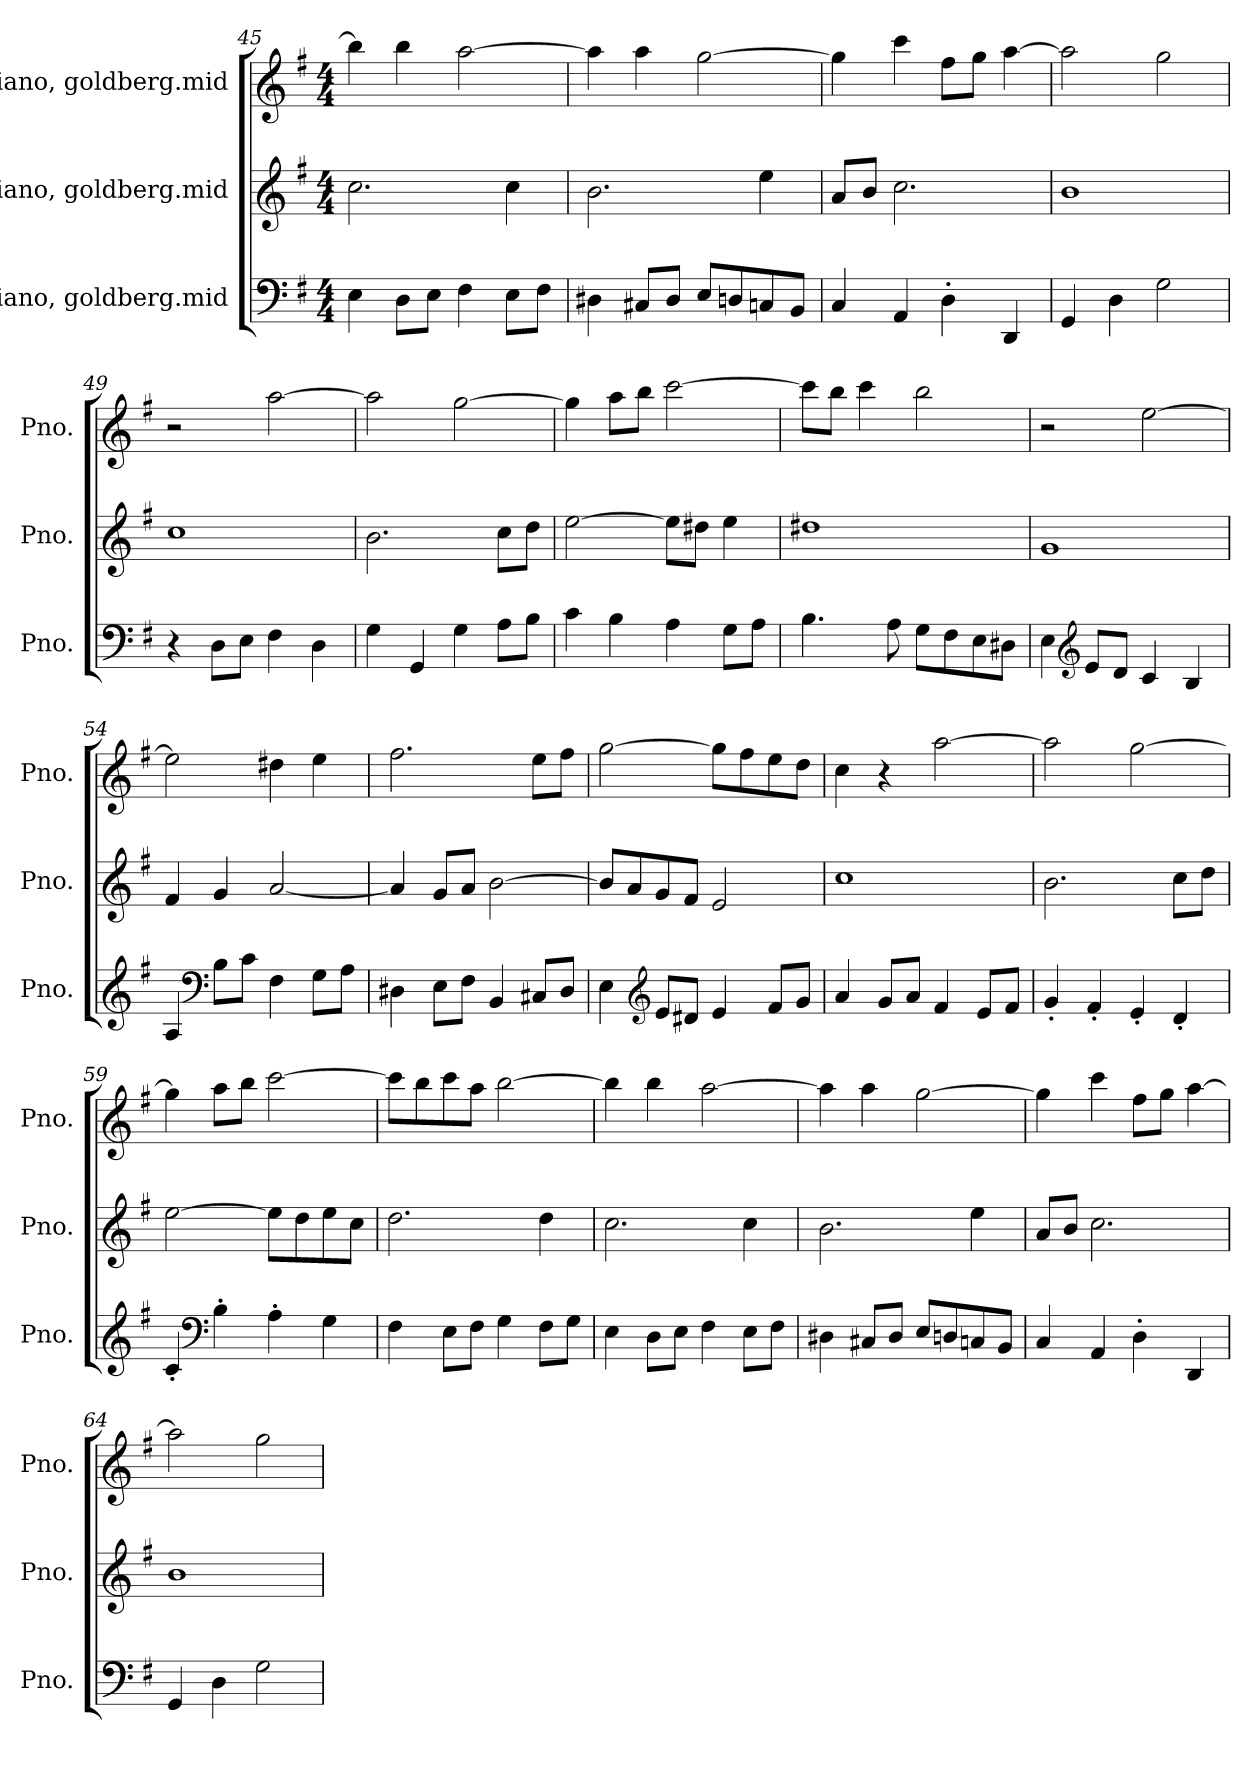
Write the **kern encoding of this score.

**kern	**kern	**kern
*part3	*part2	*part1
*staff3	*staff2	*staff1
*I"Piano, goldberg.mid	*I"Piano, goldberg.mid	*I"Piano, goldberg.mid
*I'Pno.	*I'Pno.	*I'Pno.
!!LO:LB:g=z
*clefF4	*clefG2	*clefG2
*k[f#]	*k[f#]	*k[f#]
*M4/4	*M4/4	*M4/4
=45	=45	=45
4E\	2.cc\	4bb\]
8D\L	.	4bb\
8E\J	.	.
4F#\	.	[2aa\
8E\L	4cc\	.
8F#\J	.	.
=46	=46	=46
4D#X\	2.b\	4aa\]
8C#X/L	.	4aa\
8D#/J	.	.
8E/L	.	[2gg\
8Dn/	.	.
8Cn/	4ee\	.
8BB/J	.	.
=47	=47	=47
4C/	8a/L	4gg\]
.	8b/J	.
4AA/	2.cc\	4ccc\
4D'\	.	8ff#\L
.	.	8gg\J
4DD/	.	[4aa\
=48	=48	=48
4GG/	1b	2aa\]
4D\	.	.
2G\	.	2gg\
=49	=49	=49
4r	1cc	2r
8D\L	.	.
8E\J	.	.
4F#\	.	[2aa\
4D\	.	.
=50	=50	=50
4G\	2.b\	2aa\]
4GG/	.	.
4G\	.	[2gg\
8A\L	8cc\L	.
8B\J	8dd\J	.
!!LO:LB:g=z
=51	=51	=51
4c\	[2ee\	4gg\]
4B\	.	8aa\L
.	.	8bb\J
4A\	8ee\L]	[2ccc\
.	8dd#X\J	.
8G\L	4ee\	.
8A\J	.	.
=52	=52	=52
4.B\	1dd#X	8ccc\L]
.	.	8bb\J
.	.	4ccc\
8A\	.	.
8G\L	.	2bb\
8F#\	.	.
8E\	.	.
8D#X\J	.	.
=53	=53	=53
4E\	1g	2r
*clefG2	*	*
8e/L	.	.
8d/J	.	.
4c/	.	[2ee\
4B/	.	.
=54	=54	=54
4A/	4f#/	2ee\]
*clefF4	*	*
8B\L	4g/	.
8c\J	.	.
4F#\	[2a/	4dd#X\
8G\L	.	4ee\
8A\J	.	.
=55	=55	=55
4D#X\	4a/]	2.ff#\
8E\L	8g/L	.
8F#\J	8a/J	.
4BB/	[2b\	.
8C#X/L	.	8ee\L
8D#/J	.	8ff#\J
!!LO:LB:g=z
=56	=56	=56
4E\	8b/L]	[2gg\
.	8a/	.
*clefG2	*	*
8e/L	8g/	.
8d#X/J	8f#/J	.
4e/	2e/	8gg\L]
.	.	8ff#\
8f#/L	.	8ee\
8g/J	.	8dd\J
=57	=57	=57
4a/	1cc	4cc\
8g/L	.	4r
8a/J	.	.
4f#/	.	[2aa\
8e/L	.	.
8f#/J	.	.
=58	=58	=58
4g'/	2.b\	2aa\]
4f#'/	.	.
4e'/	.	[2gg\
4d'/	8cc\L	.
.	8dd\J	.
=59	=59	=59
4c'/	[2ee\	4gg\]
*clefF4	*	*
4B'\	.	8aa\L
.	.	8bb\J
4A'\	8ee\L]	[2ccc\
.	8dd\	.
4G\	8ee\	.
.	8cc\J	.
=60	=60	=60
4F#\	2.dd\	8ccc\L]
.	.	8bb\
8E\L	.	8ccc\
8F#\J	.	8aa\J
4G\	.	[2bb\
8F#\L	4dd\	.
8G\J	.	.
!!LO:PB:g=z
=61	=61	=61
4E\	2.cc\	4bb\]
8D\L	.	4bb\
8E\J	.	.
4F#\	.	[2aa\
8E\L	4cc\	.
8F#\J	.	.
=62	=62	=62
4D#X\	2.b\	4aa\]
8C#X/L	.	4aa\
8D#/J	.	.
8E/L	.	[2gg\
8Dn/	.	.
8Cn/	4ee\	.
8BB/J	.	.
=63	=63	=63
4C/	8a/L	4gg\]
.	8b/J	.
4AA/	2.cc\	4ccc\
4D'\	.	8ff#\L
.	.	8gg\J
4DD/	.	[4aa\
=64	=64	=64
4GG/	1b	2aa\]
4D\	.	.
2G\	.	2gg\
=	=	=
*-	*-	*-
